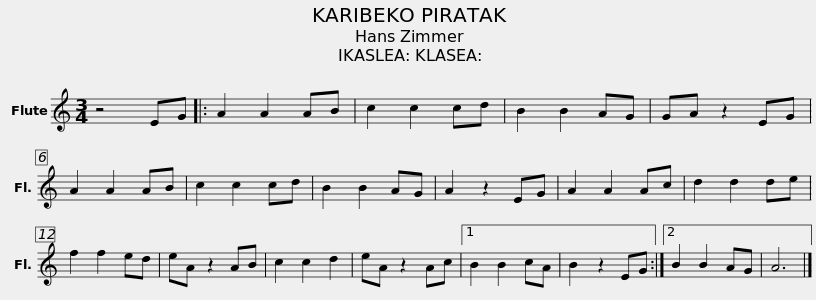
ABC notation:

X:1
L:1/8
M:3/4
I:linebreak $
K:C
V:1 treble
V:1
 z4 EG |: A2 A2 AB | c2 c2 cd | B2 B2 AG | GA z2 EG |$ %5
 A2 A2 AB | c2 c2 cd | B2 B2 AG | A2 z2 EG |$ A2 A2 Ac | %10
 d2 d2 de | f2 f2 ed | eA z2 AB |$ c2 c2 d2 | eA z2 Ac |1 %15
 B2 B2 cA | B2 z2 EG :|2$ B2 B2 AG | A6 |] %19
